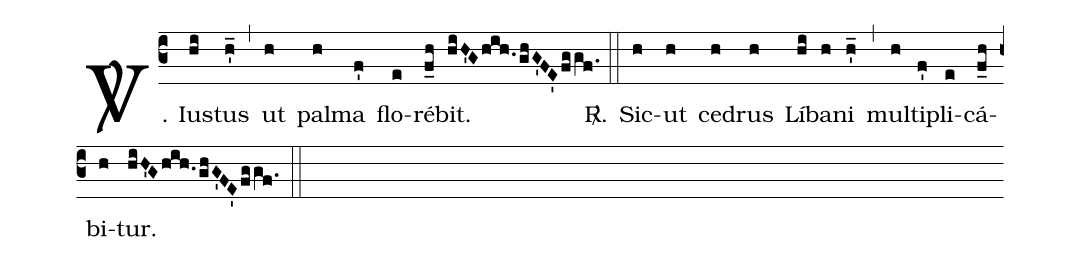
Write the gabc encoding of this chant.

%%
(c3)
<sp>V/</sp>. Ius(hi)tus(h'_) (,)
ut(h) pal(h)ma(f') flo(e)ré(f_h)bit.(hiH'Ghih./ghG'FE'fg/gf.) <sp>R/</sp>.(::)
Sic(h)ut(h) ce(h)drus(h) Lí(hi)ba(h)ni(h'_) (,)
mul(h)ti(f')pli(e)cá(f_h)bi(h)tur.(hiH'Ghih./ghG'FE'fg/gf.) (::)
